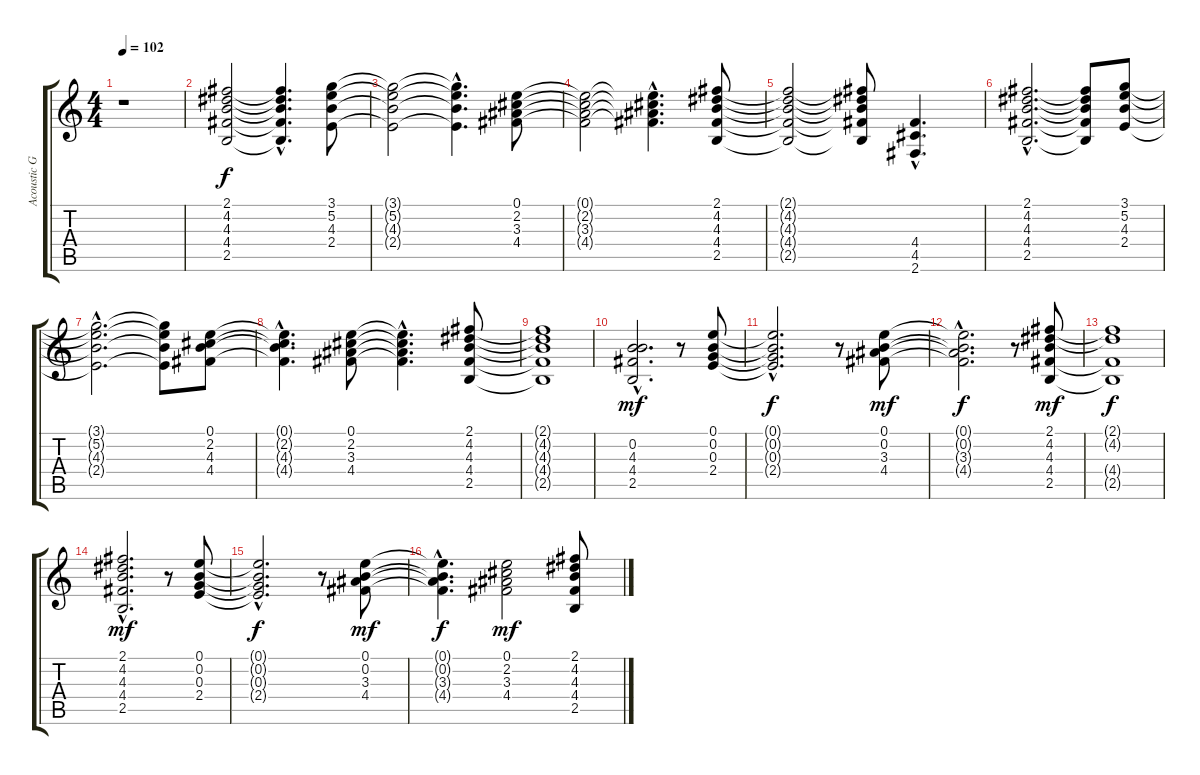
\track ("Acoustic Guitar I" "Acoustic G") {instrument acousticguitarsteel}
\staff {score tabs}
\tuning (E4 B3 G3 D3 A2 E2) {hide}
\ts (4 4)
\tempo 102
\clef g2
\ks c
r.1{dy f instrument acousticguitarsteel} |
(2.1 4.2 4.3 4.4 2.5).2 (2.1{hac t} 4.2{hac t} 4.3{hac t} 4.4{hac t} 2.5{hac t}).4{d} (3.1 5.2 4.3 2.4).8 |
(3.1{t} 5.2{t} 4.3{t} 2.4{t}).2 (3.1{hac t} 5.2{hac t} 4.3{hac t} 2.4{hac t}).4{d} (0.1 2.2 3.3 4.4).8 |
(0.1{t} 2.2{t} 3.3{t} 4.4{t}).2 (0.1{hac t} 2.2{hac t} 3.3{hac t} 4.4{hac t}).4{d} (2.1 4.2 4.3 4.4 2.5).8 |
(2.1{t} 4.2{t} 4.3{t} 4.4{t} 2.5{t}).2 (2.1{t} 4.2{t} 4.3{t} 4.4{t} 2.5{t}).8 (4.4{hac} 4.5{hac} 2.6{hac}).4{d} |
(2.1{hac} 4.2{hac} 4.3{hac} 4.4{hac} 2.5{hac}).2{d} (2.1{t} 4.2{t} 4.3{t} 4.4{t} 2.5{t}).8 (3.1 5.2 4.3 2.4).8 |
(3.1{hac t} 5.2{hac t} 4.3{hac t} 2.4{hac t}).2{d} (3.1{t} 5.2{t} 4.3{t} 2.4{t}).8 (0.1 2.2 4.3 4.4).8 |
(0.1{hac t} 2.2{hac t} 4.3{hac t} 4.4{hac t}).4{d} (0.1 2.2 3.3 4.4).8 (0.1{hac t} 2.2{hac t} 3.3{hac t} 4.4{hac t}).4{d} (2.1 4.2 4.3 4.4 2.5).8 |
(2.1{t} 4.2{t} 4.3{t} 4.4{t} 2.5{t}).1 |
(0.2{hac} 4.3{hac} 4.4{hac} 2.5{hac}).2{d dy mf} r.8 (0.1 0.2 0.3 2.4).8 |
(0.1{hac t} 0.2{hac t} 0.3{hac t} 2.4{hac t}).2{d dy f} r.8 (0.1 0.2 3.3 4.4).8{dy mf} |
(0.1{hac t} 0.2{hac t} 3.3{hac t} 4.4{hac t}).2{d dy f} r.8 (2.1 4.2 4.3 4.4 2.5).8{dy mf} |
(2.1{t} 4.2{t} 4.4{t} 2.5{t}).1{dy f} |
(2.1{hac} 4.2{hac} 4.3{hac} 4.4{hac} 2.5{hac}).2{d dy mf} r.8 (0.1 0.2 0.3 2.4).8 |
(0.1{hac t} 0.2{hac t} 0.3{hac t} 2.4{hac t}).2{d dy f} r.8 (0.1 0.2 3.3 4.4).8{dy mf} |
(0.1{hac t} 0.2{hac t} 3.3{hac t} 4.4{hac t}).4{d dy f} (0.1 2.2 3.3 4.4).2{dy mf} (2.1 4.2 4.3 4.4 2.5).8
